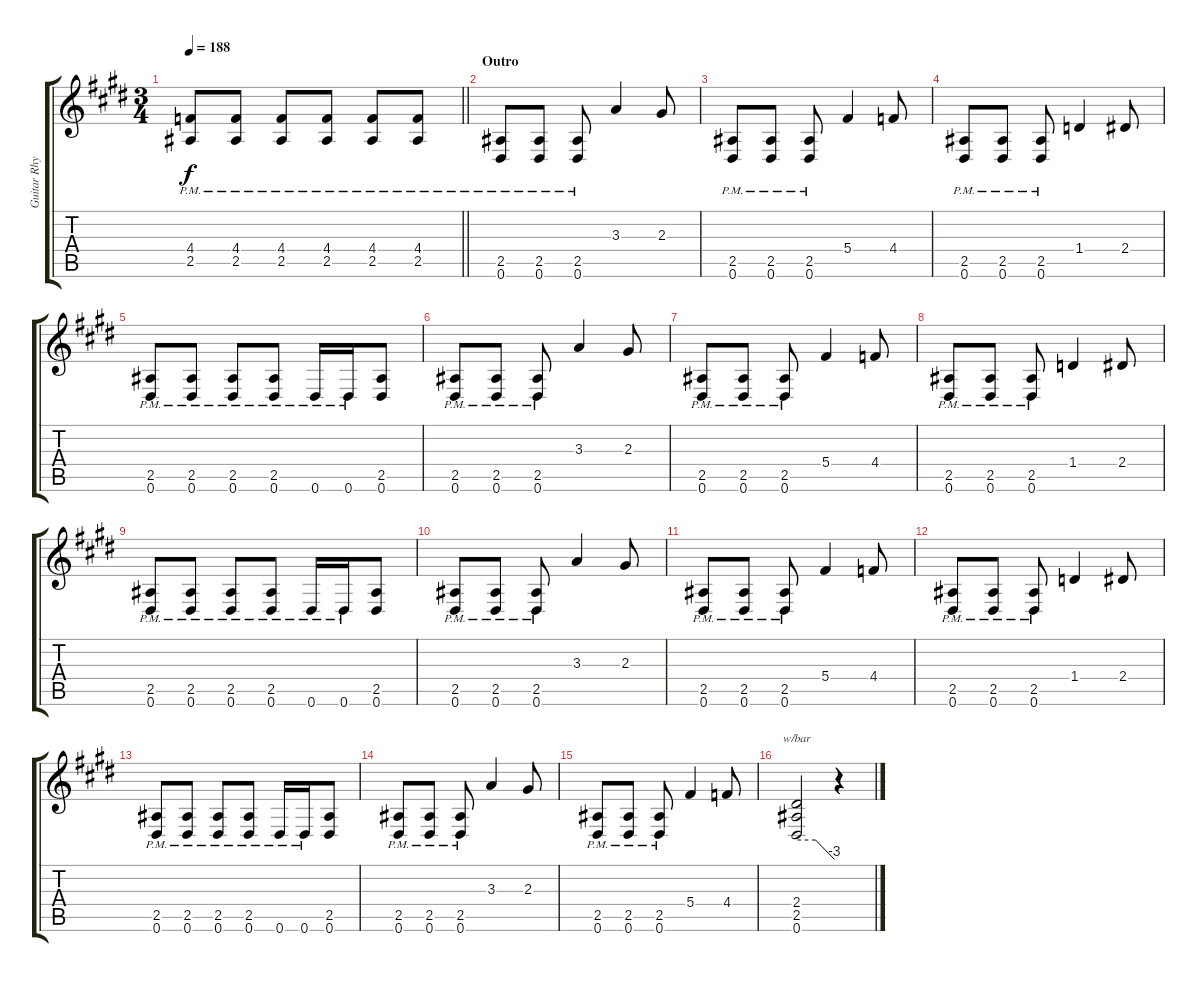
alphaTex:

\track ("Guitar Rhythm" "Guitar Rhy") {instrument overdrivenguitar}
\staff {score tabs}
\tuning (Eb4 Bb3 Gb3 Db3 Ab2 Eb2) {hide}
\ts (3 4)
\tempo 188
\clef g2
\barLineRight lightlight
\ks e
(4.4{pm} 2.5{pm}).8{dy f} (4.4{pm} 2.5{pm}).8 (4.4{pm} 2.5{pm}).8 (4.4{pm} 2.5{pm}).8 (4.4{pm} 2.5{pm}).8 (4.4{pm} 2.5{pm}).8 |
\section ("" "Outro")
(2.5{pm} 0.6{pm}).8 (2.5{pm} 0.6{pm}).8 (2.5{pm} 0.6{pm}).8 3.3.4 2.3.8 |
(2.5{pm} 0.6{pm}).8 (2.5{pm} 0.6{pm}).8 (2.5{pm} 0.6{pm}).8 5.4.4 4.4.8 |
(2.5{pm} 0.6{pm}).8 (2.5{pm} 0.6{pm}).8 (2.5{pm} 0.6{pm}).8 1.4.4 2.4.8 |
(2.5{pm} 0.6{pm}).8 (2.5{pm} 0.6{pm}).8 (2.5{pm} 0.6{pm}).8 (2.5{pm} 0.6{pm}).8 0.6{pm}.16 0.6{pm}.16 (2.5 0.6).8 |
(2.5{pm} 0.6{pm}).8 (2.5{pm} 0.6{pm}).8 (2.5{pm} 0.6{pm}).8 3.3.4 2.3.8 |
(2.5{pm} 0.6{pm}).8 (2.5{pm} 0.6{pm}).8 (2.5{pm} 0.6{pm}).8 5.4.4 4.4.8 |
(2.5{pm} 0.6{pm}).8 (2.5{pm} 0.6{pm}).8 (2.5{pm} 0.6{pm}).8 1.4.4 2.4.8 |
(2.5{pm} 0.6{pm}).8 (2.5{pm} 0.6{pm}).8 (2.5{pm} 0.6{pm}).8 (2.5{pm} 0.6{pm}).8 0.6{pm}.16 0.6{pm}.16 (2.5 0.6).8 |
(2.5{pm} 0.6{pm}).8 (2.5{pm} 0.6{pm}).8 (2.5{pm} 0.6{pm}).8 3.3.4 2.3.8 |
(2.5{pm} 0.6{pm}).8 (2.5{pm} 0.6{pm}).8 (2.5{pm} 0.6{pm}).8 5.4.4 4.4.8 |
(2.5{pm} 0.6{pm}).8 (2.5{pm} 0.6{pm}).8 (2.5{pm} 0.6{pm}).8 1.4.4 2.4.8 |
(2.5{pm} 0.6{pm}).8 (2.5{pm} 0.6{pm}).8 (2.5{pm} 0.6{pm}).8 (2.5{pm} 0.6{pm}).8 0.6{pm}.16 0.6{pm}.16 (2.5 0.6).8 |
(2.5{pm} 0.6{pm}).8 (2.5{pm} 0.6{pm}).8 (2.5{pm} 0.6{pm}).8 3.3.4 2.3.8 |
(2.5{pm} 0.6{pm}).8 (2.5{pm} 0.6{pm}).8 (2.5{pm} 0.6{pm}).8 5.4.4 4.4.8 |
(2.4 2.5 0.6).2{tbe (custom default 0 0 30 0 60 -12)} r.4
